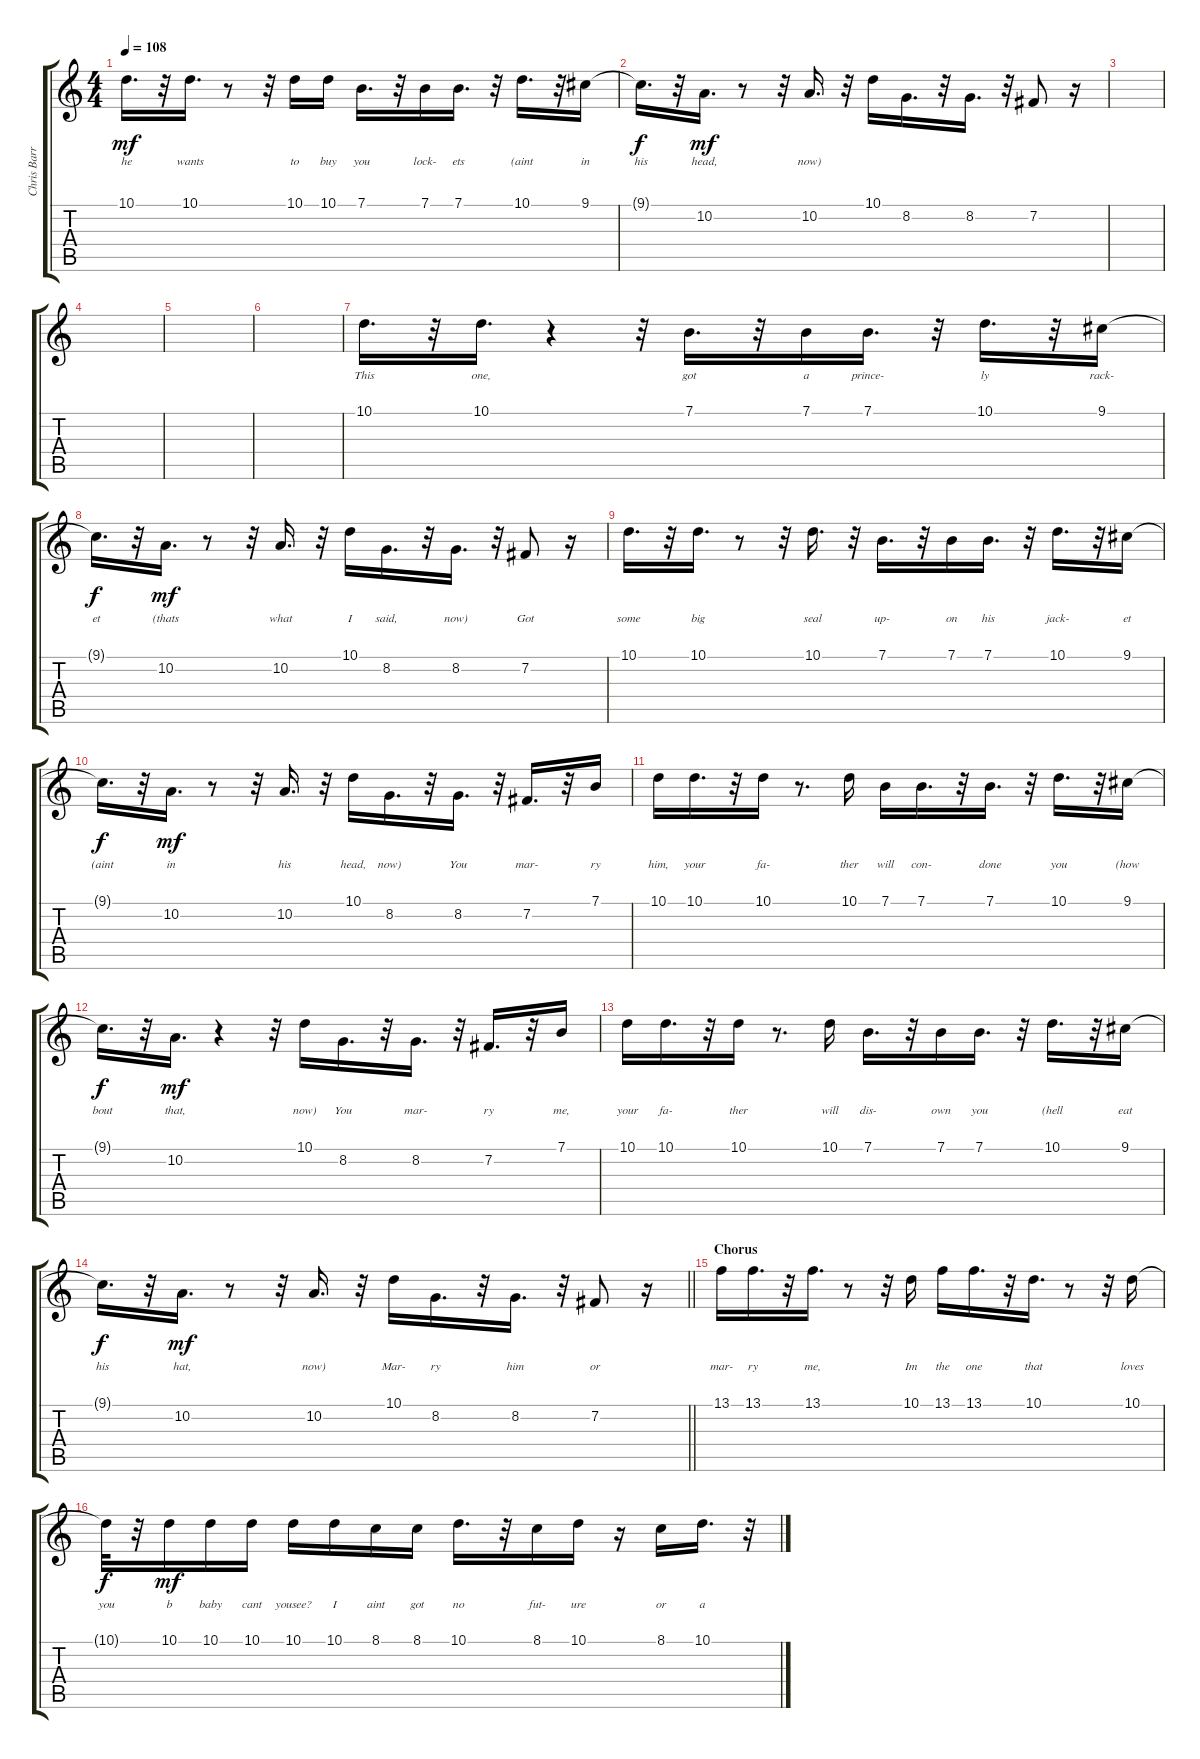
\track ("Chris Barron" "Chris Barr") {instrument tenorsax}
\staff {score tabs}
\tuning (E4 B3 G3 D3 A2 E2) {hide}
\ts (4 4)
\tempo 108
\clef g2
\ks c
10.1.16{d lyrics (0 "he") lyrics (1 "") lyrics (2 "") lyrics (3 "") lyrics (4 "") dy mf} r.32 10.1.16{d lyrics (0 "wants") lyrics (1 "") lyrics (2 "") lyrics (3 "") lyrics (4 "")} r.8 r.32 10.1.16{lyrics (0 "to") lyrics (1 "") lyrics (2 "") lyrics (3 "") lyrics (4 "")} 10.1.16{lyrics (0 "buy") lyrics (1 "") lyrics (2 "") lyrics (3 "") lyrics (4 "")} 7.1.16{d lyrics (0 "you") lyrics (1 "") lyrics (2 "") lyrics (3 "") lyrics (4 "")} r.32 7.1.16{lyrics (0 "lock-") lyrics (1 "") lyrics (2 "") lyrics (3 "") lyrics (4 "")} 7.1.16{d lyrics (0 "ets") lyrics (1 "") lyrics (2 "") lyrics (3 "") lyrics (4 "")} r.32 10.1.16{d lyrics (0 "(aint") lyrics (1 "") lyrics (2 "") lyrics (3 "") lyrics (4 "")} r.32 9.1.16{lyrics (0 "in") lyrics (1 "") lyrics (2 "") lyrics (3 "") lyrics (4 "")} |
9.1{t}.16{d lyrics (0 "his") lyrics (1 "") lyrics (2 "") lyrics (3 "") lyrics (4 "") dy f} r.32 10.2.16{d lyrics (0 "head,") lyrics (1 "") lyrics (2 "") lyrics (3 "") lyrics (4 "") dy mf} r.8 r.32 10.2.16{d lyrics (0 "now)") lyrics (1 "") lyrics (2 "") lyrics (3 "") lyrics (4 "")} r.32 10.1.16 8.2.16{d} r.32 8.2.16{d} r.32 7.2.8 r.16 |
|
|
|
|
10.1.16{d lyrics (0 "") lyrics (1 "This") lyrics (2 "") lyrics (3 "") lyrics (4 "")} r.32 10.1.16{d lyrics (0 "") lyrics (1 "one,") lyrics (2 "") lyrics (3 "") lyrics (4 "")} r.4 r.32 7.1.16{d lyrics (0 "") lyrics (1 "got") lyrics (2 "") lyrics (3 "") lyrics (4 "")} r.32 7.1.16{lyrics (0 "") lyrics (1 "a") lyrics (2 "") lyrics (3 "") lyrics (4 "")} 7.1.16{d lyrics (0 "") lyrics (1 "prince-") lyrics (2 "") lyrics (3 "") lyrics (4 "")} r.32 10.1.16{d lyrics (0 "") lyrics (1 "ly") lyrics (2 "") lyrics (3 "") lyrics (4 "")} r.32 9.1.16{lyrics (0 "") lyrics (1 "rack-") lyrics (2 "") lyrics (3 "") lyrics (4 "")} |
9.1{t}.16{d lyrics (0 "") lyrics (1 "et") lyrics (2 "") lyrics (3 "") lyrics (4 "") dy f} r.32 10.2.16{d lyrics (0 "") lyrics (1 "(thats") lyrics (2 "") lyrics (3 "") lyrics (4 "") dy mf} r.8 r.32 10.2.16{d lyrics (0 "") lyrics (1 "what") lyrics (2 "") lyrics (3 "") lyrics (4 "")} r.32 10.1.16{lyrics (0 "") lyrics (1 "I") lyrics (2 "") lyrics (3 "") lyrics (4 "")} 8.2.16{d lyrics (0 "") lyrics (1 "said,") lyrics (2 "") lyrics (3 "") lyrics (4 "")} r.32 8.2.16{d lyrics (0 "") lyrics (1 "now)") lyrics (2 "") lyrics (3 "") lyrics (4 "")} r.32 7.2.8{lyrics (0 "") lyrics (1 "Got") lyrics (2 "") lyrics (3 "") lyrics (4 "")} r.16 |
10.1.16{d lyrics (0 "") lyrics (1 "some") lyrics (2 "") lyrics (3 "") lyrics (4 "")} r.32 10.1.16{d lyrics (0 "") lyrics (1 "big") lyrics (2 "") lyrics (3 "") lyrics (4 "")} r.8 r.32 10.1.16{d lyrics (0 "") lyrics (1 "seal") lyrics (2 "") lyrics (3 "") lyrics (4 "")} r.32 7.1.16{d lyrics (0 "") lyrics (1 "up-") lyrics (2 "") lyrics (3 "") lyrics (4 "")} r.32 7.1.16{lyrics (0 "") lyrics (1 "on") lyrics (2 "") lyrics (3 "") lyrics (4 "")} 7.1.16{d lyrics (0 "") lyrics (1 "his") lyrics (2 "") lyrics (3 "") lyrics (4 "")} r.32 10.1.16{d lyrics (0 "") lyrics (1 "jack-") lyrics (2 "") lyrics (3 "") lyrics (4 "")} r.32 9.1.16{lyrics (0 "") lyrics (1 "et") lyrics (2 "") lyrics (3 "") lyrics (4 "")} |
9.1{t}.16{d lyrics (0 "") lyrics (1 "(aint") lyrics (2 "") lyrics (3 "") lyrics (4 "") dy f} r.32 10.2.16{d lyrics (0 "") lyrics (1 "in") lyrics (2 "") lyrics (3 "") lyrics (4 "") dy mf} r.8 r.32 10.2.16{d lyrics (0 "") lyrics (1 "his") lyrics (2 "") lyrics (3 "") lyrics (4 "")} r.32 10.1.16{lyrics (0 "") lyrics (1 "head,") lyrics (2 "") lyrics (3 "") lyrics (4 "")} 8.2.16{d lyrics (0 "") lyrics (1 "now)") lyrics (2 "") lyrics (3 "") lyrics (4 "")} r.32 8.2.16{d lyrics (0 "") lyrics (1 "You") lyrics (2 "") lyrics (3 "") lyrics (4 "")} r.32 7.2.16{d lyrics (0 "") lyrics (1 "mar-") lyrics (2 "") lyrics (3 "") lyrics (4 "")} r.32 7.1.16{lyrics (0 "") lyrics (1 "ry") lyrics (2 "") lyrics (3 "") lyrics (4 "")} |
10.1.16{lyrics (0 "") lyrics (1 "him,") lyrics (2 "") lyrics (3 "") lyrics (4 "")} 10.1.16{d lyrics (0 "") lyrics (1 "your") lyrics (2 "") lyrics (3 "") lyrics (4 "")} r.32 10.1.16{lyrics (0 "") lyrics (1 "fa-") lyrics (2 "") lyrics (3 "") lyrics (4 "")} r.8{d} 10.1.16{lyrics (0 "") lyrics (1 "ther") lyrics (2 "") lyrics (3 "") lyrics (4 "")} 7.1.16{lyrics (0 "") lyrics (1 "will") lyrics (2 "") lyrics (3 "") lyrics (4 "")} 7.1.16{d lyrics (0 "") lyrics (1 "con-") lyrics (2 "") lyrics (3 "") lyrics (4 "")} r.32 7.1.16{d lyrics (0 "") lyrics (1 "done") lyrics (2 "") lyrics (3 "") lyrics (4 "")} r.32 10.1.16{d lyrics (0 "") lyrics (1 "you") lyrics (2 "") lyrics (3 "") lyrics (4 "")} r.32 9.1.16{lyrics (0 "") lyrics (1 "(how") lyrics (2 "") lyrics (3 "") lyrics (4 "")} |
9.1{t}.16{d lyrics (0 "") lyrics (1 "bout") lyrics (2 "") lyrics (3 "") lyrics (4 "") dy f} r.32 10.2.16{d lyrics (0 "") lyrics (1 "that,") lyrics (2 "") lyrics (3 "") lyrics (4 "") dy mf} r.4 r.32 10.1.16{lyrics (0 "") lyrics (1 "now)") lyrics (2 "") lyrics (3 "") lyrics (4 "")} 8.2.16{d lyrics (0 "") lyrics (1 "You") lyrics (2 "") lyrics (3 "") lyrics (4 "")} r.32 8.2.16{d lyrics (0 "") lyrics (1 "mar-") lyrics (2 "") lyrics (3 "") lyrics (4 "")} r.32 7.2.16{d lyrics (0 "") lyrics (1 "ry") lyrics (2 "") lyrics (3 "") lyrics (4 "")} r.32 7.1.16{lyrics (0 "") lyrics (1 "me,") lyrics (2 "") lyrics (3 "") lyrics (4 "")} |
10.1.16{lyrics (0 "") lyrics (1 "your") lyrics (2 "") lyrics (3 "") lyrics (4 "")} 10.1.16{d lyrics (0 "") lyrics (1 "fa-") lyrics (2 "") lyrics (3 "") lyrics (4 "")} r.32 10.1.16{lyrics (0 "") lyrics (1 "ther") lyrics (2 "") lyrics (3 "") lyrics (4 "")} r.8{d} 10.1.16{lyrics (0 "") lyrics (1 "will") lyrics (2 "") lyrics (3 "") lyrics (4 "")} 7.1.16{d lyrics (0 "") lyrics (1 "dis-") lyrics (2 "") lyrics (3 "") lyrics (4 "")} r.32 7.1.16{lyrics (0 "") lyrics (1 "own") lyrics (2 "") lyrics (3 "") lyrics (4 "")} 7.1.16{d lyrics (0 "") lyrics (1 "you") lyrics (2 "") lyrics (3 "") lyrics (4 "")} r.32 10.1.16{d lyrics (0 "") lyrics (1 "(hell") lyrics (2 "") lyrics (3 "") lyrics (4 "")} r.32 9.1.16{lyrics (0 "") lyrics (1 "eat") lyrics (2 "") lyrics (3 "") lyrics (4 "")} |
\barLineRight lightlight
9.1{t}.16{d lyrics (0 "") lyrics (1 "his") lyrics (2 "") lyrics (3 "") lyrics (4 "") dy f} r.32 10.2.16{d lyrics (0 "") lyrics (1 "hat,") lyrics (2 "") lyrics (3 "") lyrics (4 "") dy mf} r.8 r.32 10.2.16{d lyrics (0 "") lyrics (1 "now)") lyrics (2 "") lyrics (3 "") lyrics (4 "")} r.32 10.1.16{lyrics (0 "") lyrics (1 "Mar-") lyrics (2 "") lyrics (3 "") lyrics (4 "")} 8.2.16{d lyrics (0 "") lyrics (1 "ry") lyrics (2 "") lyrics (3 "") lyrics (4 "")} r.32 8.2.16{d lyrics (0 "") lyrics (1 "him") lyrics (2 "") lyrics (3 "") lyrics (4 "")} r.32 7.2.8{lyrics (0 "") lyrics (1 "or") lyrics (2 "") lyrics (3 "") lyrics (4 "")} r.16 |
\section ("" "Chorus")
13.1.16{lyrics (0 "") lyrics (1 "mar-") lyrics (2 "") lyrics (3 "") lyrics (4 "")} 13.1.16{d lyrics (0 "") lyrics (1 "ry") lyrics (2 "") lyrics (3 "") lyrics (4 "")} r.32 13.1.16{d lyrics (0 "") lyrics (1 "me,") lyrics (2 "") lyrics (3 "") lyrics (4 "")} r.8 r.32 10.1.16{lyrics (0 "") lyrics (1 "Im") lyrics (2 "") lyrics (3 "") lyrics (4 "")} 13.1.16{lyrics (0 "") lyrics (1 "the") lyrics (2 "") lyrics (3 "") lyrics (4 "")} 13.1.16{d lyrics (0 "") lyrics (1 "one") lyrics (2 "") lyrics (3 "") lyrics (4 "")} r.32 10.1.16{d lyrics (0 "") lyrics (1 "that") lyrics (2 "") lyrics (3 "") lyrics (4 "")} r.8 r.32 10.1.16{lyrics (0 "") lyrics (1 "loves") lyrics (2 "") lyrics (3 "") lyrics (4 "")} |
10.1{t}.32{lyrics (0 "") lyrics (1 "you") lyrics (2 "") lyrics (3 "") lyrics (4 "") dy f} r.32 10.1.16{lyrics (0 "") lyrics (1 "b") lyrics (2 "") lyrics (3 "") lyrics (4 "") dy mf} 10.1.16{lyrics (0 "") lyrics (1 "baby") lyrics (2 "") lyrics (3 "") lyrics (4 "")} 10.1.16{lyrics (0 "") lyrics (1 "cant") lyrics (2 "") lyrics (3 "") lyrics (4 "")} 10.1.16{lyrics (0 "") lyrics (1 "yousee?") lyrics (2 "") lyrics (3 "") lyrics (4 "")} 10.1.16{lyrics (0 "") lyrics (1 "I") lyrics (2 "") lyrics (3 "") lyrics (4 "")} 8.1.16{lyrics (0 "") lyrics (1 "aint") lyrics (2 "") lyrics (3 "") lyrics (4 "")} 8.1.16{lyrics (0 "") lyrics (1 "got") lyrics (2 "") lyrics (3 "") lyrics (4 "")} 10.1.16{d lyrics (0 "") lyrics (1 "no") lyrics (2 "") lyrics (3 "") lyrics (4 "")} r.32 8.1.16{lyrics (0 "") lyrics (1 "fut-") lyrics (2 "") lyrics (3 "") lyrics (4 "")} 10.1.16{lyrics (0 "") lyrics (1 "ure") lyrics (2 "") lyrics (3 "") lyrics (4 "")} r.16 8.1.16{lyrics (0 "") lyrics (1 "or") lyrics (2 "") lyrics (3 "") lyrics (4 "")} 10.1.16{d lyrics (0 "") lyrics (1 "a") lyrics (2 "") lyrics (3 "") lyrics (4 "")} r.32
